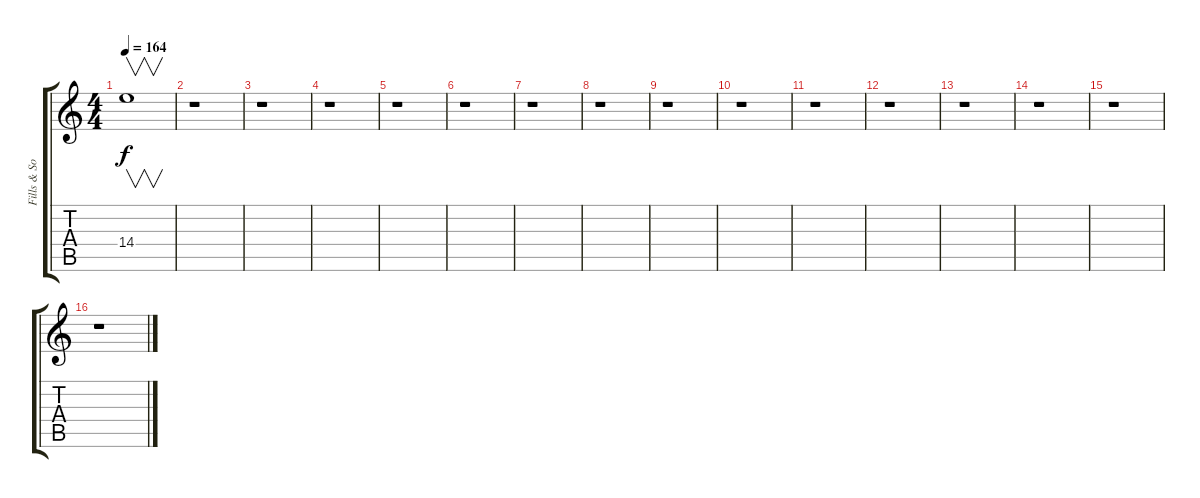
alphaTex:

\track ("Fills & Solo (distortion)" "Fills & So") {instrument distortionguitar}
\staff {score tabs}
\tuning (E4 B3 G3 D3 A2 E2) {hide}
\ts (4 4)
\tempo 164
\clef g2
\ks c
14.4.1{v dy f} |
r.1 |
r.1 |
r.1 |
r.1 |
r.1 |
r.1 |
r.1 |
r.1 |
r.1 |
r.1 |
r.1 |
r.1 |
r.1 |
r.1 |
r.1
